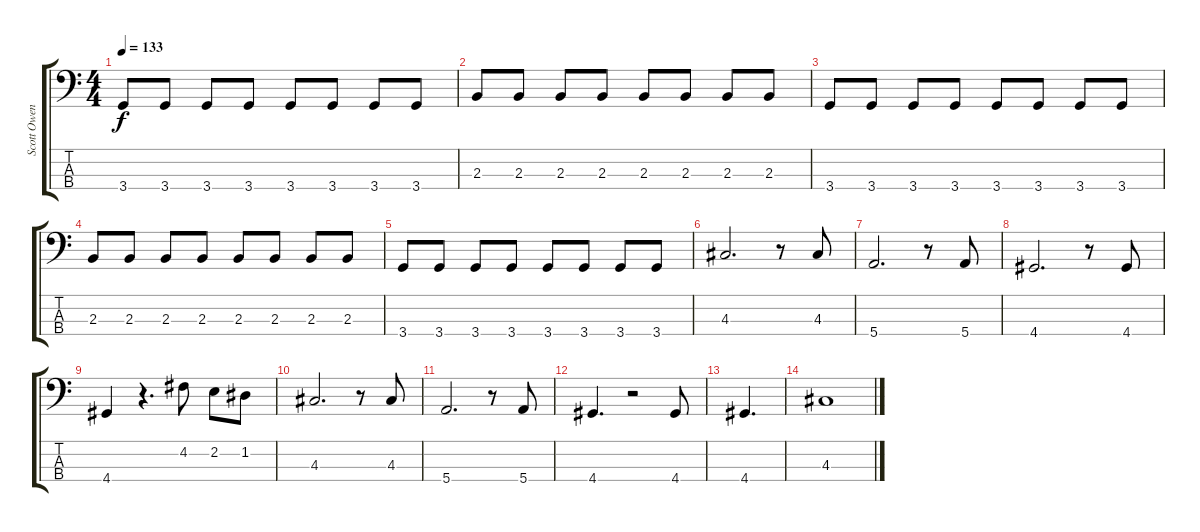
\track ("Scott Owen" "Scott Owen") {instrument electricbassfinger}
\staff {score tabs}
\tuning (G2 D2 A1 E1) {hide}
\ts (4 4)
\tempo 133
\clef f4
\ks c
3.4.8{dy f} 3.4.8 3.4.8 3.4.8 3.4.8 3.4.8 3.4.8 3.4.8 |
2.3.8 2.3.8 2.3.8 2.3.8 2.3.8 2.3.8 2.3.8 2.3.8 |
3.4.8 3.4.8 3.4.8 3.4.8 3.4.8 3.4.8 3.4.8 3.4.8 |
2.3.8 2.3.8 2.3.8 2.3.8 2.3.8 2.3.8 2.3.8 2.3.8 |
3.4.8 3.4.8 3.4.8 3.4.8 3.4.8 3.4.8 3.4.8 3.4.8 |
4.3.2{d} r.8 4.3.8 |
5.4.2{d} r.8 5.4.8 |
4.4.2{d} r.8 4.4.8 |
4.4.4 r.4{d} 4.2.8 2.2.8 1.2.8 |
4.3.2{d} r.8 4.3.8 |
5.4.2{d} r.8 5.4.8 |
4.4.4{d} r.2 4.4.8 |
4.4.4{d} |
4.3.1
